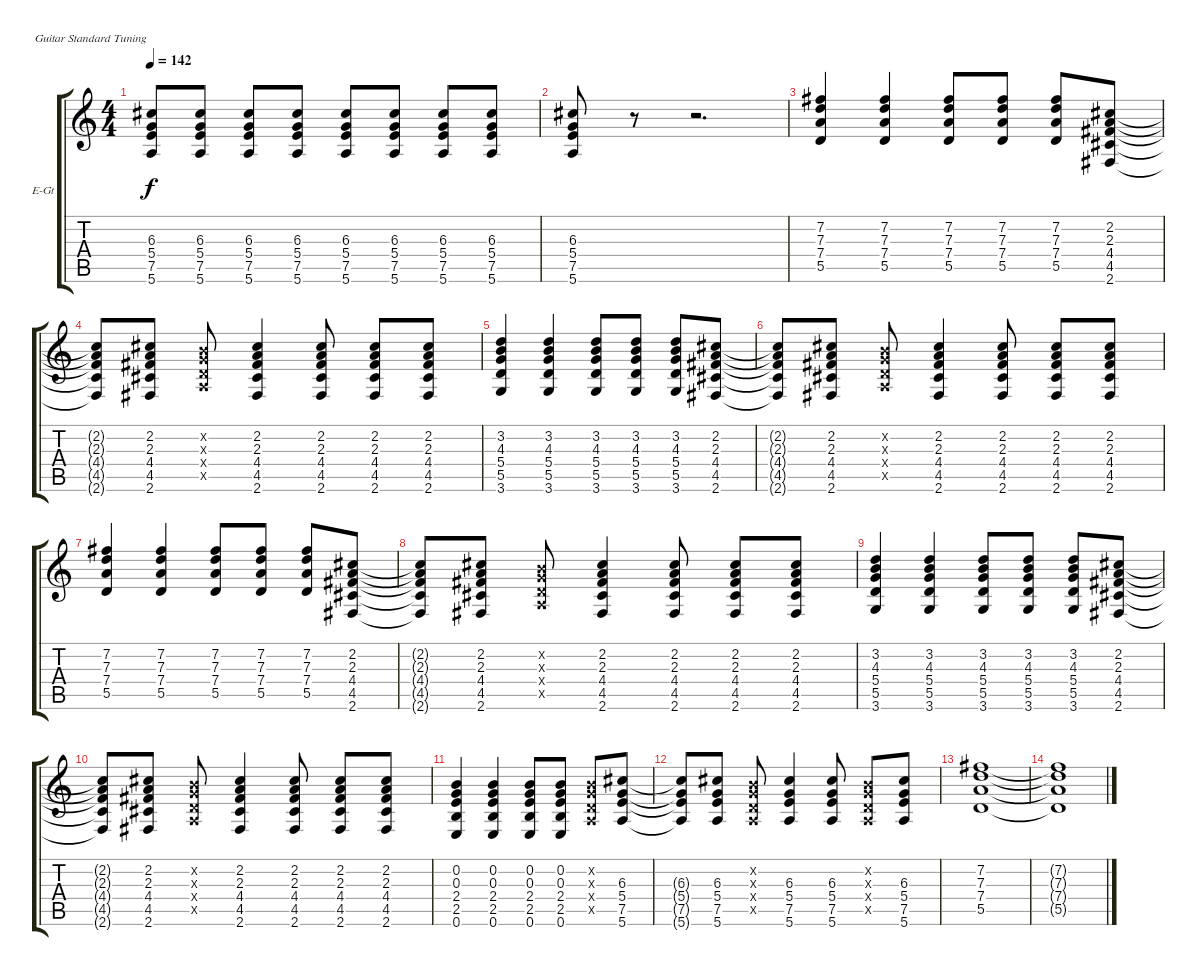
\bracketExtendMode groupsimilarinstruments
\firstSystemTrackNameOrientation horizontal
\otherSystemsTrackNameOrientation horizontal
\track ("Gitar J" "E-Gt") {instrument electricguitarclean}
\staff {score tabs}
\tuning (E4 B3 G3 D3 A2 E2)
\ts (4 4)
\tempo 142
\clef g2
\ks c
(6.3 5.4 7.5 5.6).8{dy f} (6.3 5.4 7.5 5.6).8 (6.3 5.4 7.5 5.6).8 (6.3 5.4 7.5 5.6).8 (6.3 5.4 7.5 5.6).8 (6.3 5.4 7.5 5.6).8 (6.3 5.4 7.5 5.6).8 (6.3 5.4 7.5 5.6).8 |
(6.3 5.4 7.5 5.6).8 r.8 r.2{d} |
(7.2 7.3 7.4 5.5).4 (7.2 7.3 7.4 5.5).4 (7.2 7.3 7.4 5.5).8 (7.2 7.3 7.4 5.5).8 (7.2 7.3 7.4 5.5).8 (2.2 2.3 4.4 4.5 2.6).8 |
(2.2{t} 2.3{t} 4.4{t} 4.5{t} 2.6{t}).8 (2.2 2.3 4.4 4.5 2.6).8 (0.2{x} 0.3{x} 0.4{x} 0.5{x}).8 (2.2 2.3 4.4 4.5 2.6).4 (2.2 2.3 4.4 4.5 2.6).8 (2.2 2.3 4.4 4.5 2.6).8 (2.2 2.3 4.4 4.5 2.6).8 |
(3.2 4.3 5.4 5.5 3.6).4 (3.2 4.3 5.4 5.5 3.6).4 (3.2 4.3 5.4 5.5 3.6).8 (3.2 4.3 5.4 5.5 3.6).8 (3.2 4.3 5.4 5.5 3.6).8 (2.2 2.3 4.4 4.5 2.6).8 |
(2.2{t} 2.3{t} 4.4{t} 4.5{t} 2.6{t}).8 (2.2 2.3 4.4 4.5 2.6).8 (0.2{x} 0.3{x} 0.4{x} 0.5{x}).8 (2.2 2.3 4.4 4.5 2.6).4 (2.2 2.3 4.4 4.5 2.6).8 (2.2 2.3 4.4 4.5 2.6).8 (2.2 2.3 4.4 4.5 2.6).8 |
(7.2 7.3 7.4 5.5).4 (7.2 7.3 7.4 5.5).4 (7.2 7.3 7.4 5.5).8 (7.2 7.3 7.4 5.5).8 (7.2 7.3 7.4 5.5).8 (2.2 2.3 4.4 4.5 2.6).8 |
(2.2{t} 2.3{t} 4.4{t} 4.5{t} 2.6{t}).8 (2.2 2.3 4.4 4.5 2.6).8 (0.2{x} 0.3{x} 0.4{x} 0.5{x}).8 (2.2 2.3 4.4 4.5 2.6).4 (2.2 2.3 4.4 4.5 2.6).8 (2.2 2.3 4.4 4.5 2.6).8 (2.2 2.3 4.4 4.5 2.6).8 |
(3.2 4.3 5.4 5.5 3.6).4 (3.2 4.3 5.4 5.5 3.6).4 (3.2 4.3 5.4 5.5 3.6).8 (3.2 4.3 5.4 5.5 3.6).8 (3.2 4.3 5.4 5.5 3.6).8 (2.2 2.3 4.4 4.5 2.6).8 |
(2.2{t} 2.3{t} 4.4{t} 4.5{t} 2.6{t}).8 (2.2 2.3 4.4 4.5 2.6).8 (0.2{x} 0.3{x} 0.4{x} 0.5{x}).8 (2.2 2.3 4.4 4.5 2.6).4 (2.2 2.3 4.4 4.5 2.6).8 (2.2 2.3 4.4 4.5 2.6).8 (2.2 2.3 4.4 4.5 2.6).8 |
(0.2 0.3 2.4 2.5 0.6).4 (0.2 0.3 2.4 2.5 0.6).4 (0.2 0.3 2.4 2.5 0.6).8 (0.2 0.3 2.4 2.5 0.6).8 (0.2{x} 0.3{x} 0.4{x} 0.5{x}).8 (6.3 5.4 7.5 5.6).8 |
(6.3{t} 5.4{t} 7.5{t} 5.6{t}).8 (6.3 5.4 7.5 5.6).8 (0.2{x} 0.3{x} 0.4{x} 0.5{x}).8 (6.3 5.4 7.5 5.6).4 (6.3 5.4 7.5 5.6).8 (0.2{x} 0.3{x} 0.4{x} 0.5{x}).8 (6.3 5.4 7.5 5.6).8 |
(7.2 7.3 7.4 5.5).1 |
(7.2{t} 7.3{t} 7.4{t} 5.5{t}).1
